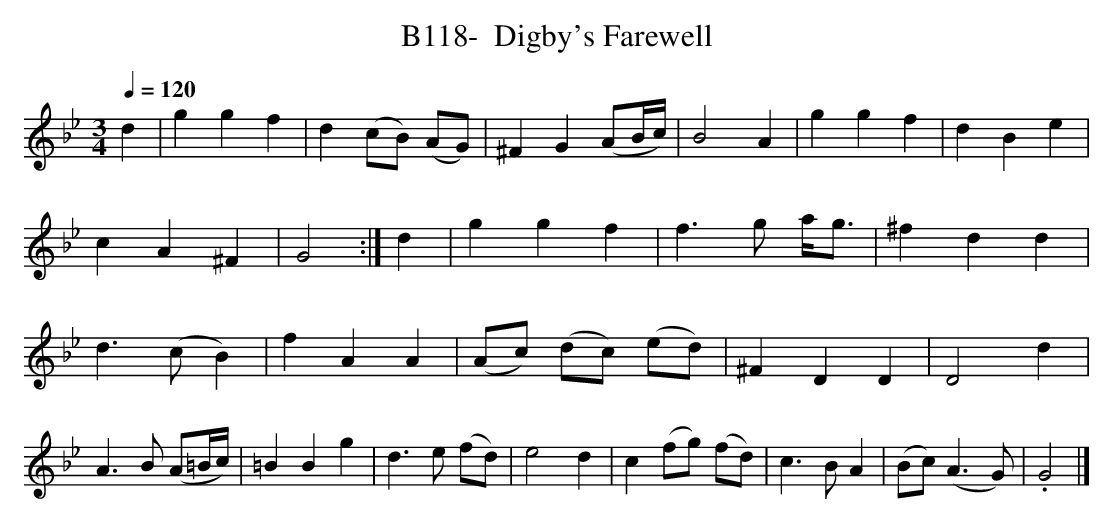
X:1
T:B118-  Digby's Farewell
Q:1/4=120
L:1/4
M:3/4
K:Gm
d|ggf|d(c/2B/2) (A/2G/2)|^FG(A/2B/4c/4)|B2A|\
ggf|dBe|cA^F|G2:|d|ggf|f3/2g/2 a/4g3/4|^fdd|d3/2(c/2 B)|\
fAA|(A/2c/2) (d/2c/2) (e/2d/2)|^FDD|D2d|\
A3/2B/2 (A/2=B/4c/4)|=BBg|d3/2e/2 (f/2d/2)|e2d|\
c(f/2g/2) (f/2d/2)|c3/2B/2A|(B/2c/2) (A3/2G/2)|.G2|]
